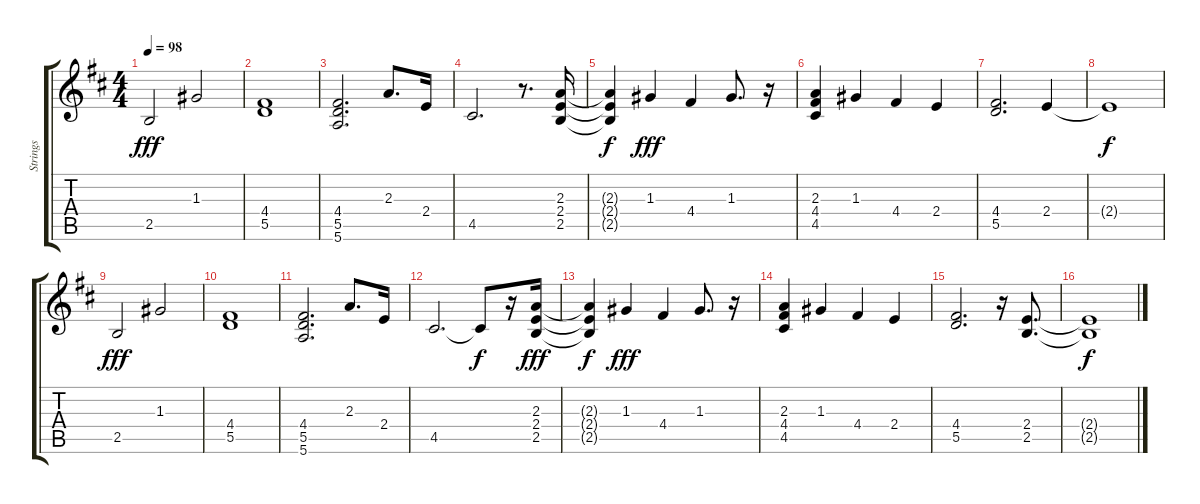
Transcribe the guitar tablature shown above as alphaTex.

\track ("Strings" "Strings") {instrument electricguitarclean}
\staff {score tabs}
\tuning (E4 B3 G3 D3 A2 E2) {hide}
\ts (4 4)
\tempo 98
\clef g2
\ks d
2.5.2{dy fff} 1.3.2 |
(4.4 5.5).1 |
(4.4 5.5 5.6).2{d} 2.3.8{d} 2.4.16 |
4.5.2{d} r.8{d} (2.3 2.4 2.5).16 |
(2.3{t} 2.4{t} 2.5{t}).4{dy f} 1.3.4{dy fff} 4.4.4 1.3.8{d} r.16 |
(2.3 4.4 4.5).4 1.3.4 4.4.4 2.4.4 |
(4.4 5.5).2{d} 2.4.4 |
2.4{t}.1{dy f} |
2.5.2{dy fff} 1.3.2 |
(4.4 5.5).1 |
(4.4 5.5 5.6).2{d} 2.3.8{d} 2.4.16 |
4.5.2{d} 4.5{t}.8{dy f} r.16 (2.3 2.4 2.5).16{dy fff} |
(2.3{t} 2.4{t} 2.5{t}).4{dy f} 1.3.4{dy fff} 4.4.4 1.3.8{d} r.16 |
(2.3 4.4 4.5).4 1.3.4 4.4.4 2.4.4 |
(4.4 5.5).2{d} r.16 (2.4 2.5).8{d} |
(2.4{t} 2.5{t}).1{dy f}
